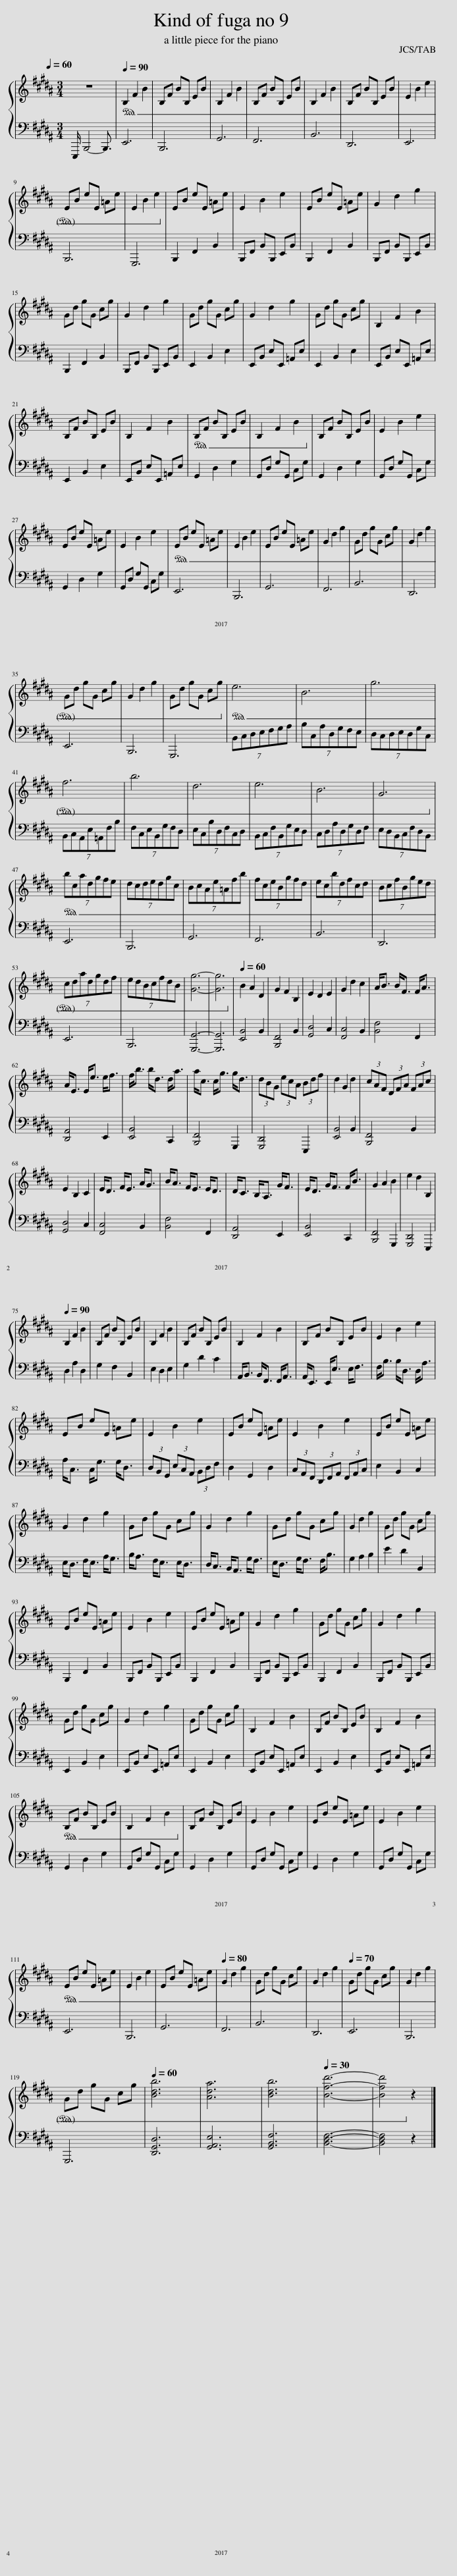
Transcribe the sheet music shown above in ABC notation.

X:1
%%score { 1 | 2 }
L:1/8
Q:1/4=60
M:3/4
I:linebreak $
K:B
V:1 treble
V:2 bass
V:1
 z6 |[Q:1/4=90]!ped! B,2 F2 B2 | B,F BB, EB | B,2 F2 B2 | B,F BB, EB | %5
 B,2 F2 B2 | B,F BB, EB | E2 B2 e2 |$ EB eE =Ae | E2 B2 e2!ped-up! | %10
 EB eE =Ae | E2 B2 e2 | EB eE =Ae | G2 d2 g2 |$ Gd gG cg | %15
 G2 d2 g2 | Gd gG cg | G2 d2 g2 | Gd gG cg | B,2 F2 B2 |$ %20
 B,F BB, EB | B,2 F2 B2 |!ped! B,F BB, EB | B,2 F2 B2!ped-up! | B,F BB, EB | %25
 E2 B2 e2 |$ EB eE =Ae | E2 B2 e2 |!ped! EB eE =Ae | E2 B2 e2 | %30
 EB eE =Ae | G2 d2 g2 | Gd gG cg | G2 d2 g2 |$ Gd gG cg | %35
 G2 d2 g2 | Gd gG cg!ped-up! |!ped! e6 | B6 | g6 |$ %40
 f6 | b6 | d6 | e6 | B6 | %45
 G6!ped-up! |$!ped! (7:6:7bcadgfe | (7:6:7dcdedgc | (7:6:7BcAe=Afb | (7:6:7fceBgfd | %50
 (7:6:7ecbdfcd | (7:6:7BcfBged |$ (7:6:7cdadgdf | (7:6:7edBcfdB | [Gg]6- | %55
 [Gg]6!ped-up! |[Q:1/4=60] B2 A2 D2 | G2 F2 B,2 | E2 D2 E2 | G2 d2 c2 | %60
 A<B B<F F<A |$ A<E E<e e<f | f<b b<d d<a | a<c c<g g<d | (3dBG (3ecA (3Bdf | %65
 d2 G2 d2 | (3cAF (3DFA (3FAc |$ E2 B,2 C2 | E<D F<E A<G | B<A F<E E<D | %70
 D<C B,<A, G<F | E<D G<F F<B | G2 A2 B2 | e2 d2 B,2 |$[Q:1/4=90] B,2 F2 B2 | %75
 B,F BB, EB | B,2 F2 B2 | B,F BB, EB | B,2 F2 B2 | B,F BB, EB | %80
 E2 B2 e2 |$ EB eE =Ae | E2 B2 e2 | EB eE =Ae | E2 B2 e2 | %85
 EB eE =Ae |$ G2 d2 g2 | Gd gG cg | G2 d2 g2 | Gd gG cg | %90
 G2 d2 g2 | Gd gG cg |$ EB eE =Ae | E2 B2 e2 | EB eE =Ae | %95
 G2 d2 g2 | Gd gG cg | G2 d2 g2 |$ Gd gG cg | G2 d2 g2 | %100
 Gd gG cg | B,2 F2 B2 | B,F BB, EB | B,2 F2 B2 |$!ped! B,F BB, EB | %105
 B,2 F2 B2!ped-up! | B,F BB, EB | E2 B2 e2 | EB eE =Ae | E2 B2 e2 |$ %110
!ped! EB eE =Ae | E2 B2 e2 | EB eE =Ae |[Q:1/4=80] G2 d2 g2 | Gd gG cg | %115
 G2 d2 g2 |[Q:1/4=70] Gd gG cg | G2 d2 g2 |$ Gd gG cg |[Q:1/4=60] [Bdb]6 | %120
 [Ada]6 | [Bdb]6 |[Q:1/4=30] [Bfd']6- | [Bfd']4!ped-up! z2 |] %124
V:2
 E,,,/ B,,,4- B,,,3/2 | E,,6 | B,,,6 | G,,6 | F,,6 | %5
 B,,6 | D,,6 | E,,6 |$ B,,,6 | G,,,6 | %10
 B,,,2 F,,2 B,,2 | B,,,F,, B,,B,,, E,,B,, | B,,,2 F,,2 B,,2 | B,,,F,, B,,B,,, E,,B,, |$ B,,,2 F,,2 B,,2 | %15
 B,,,F,, B,,B,,, E,,B,, | E,,2 B,,2 E,2 | E,,B,, E,E,, =A,,E, | E,,2 B,,2 E,2 | E,,B,, E,E,, =A,,E, |$ %20
 E,,2 B,,2 E,2 | E,,B,, E,E,, =A,,E, | G,,2 D,2 G,2 | G,,D, G,G,, C,G, | G,,2 D,2 G,2 | %25
 G,,D, G,G,, C,G, |$ G,,2 D,2 G,2 | G,,D, G,G,, C,G, | E,,6 | B,,,6 | %30
 G,,6 | F,,6 | B,,6 | D,,6 |$ E,,6 | %35
 B,,,6 | G,,,6 | (7:6:7B,,C,D,E,F,G,A, | (7:6:7B,C,A,D,G,F,E, | (7:6:7D,C,D,E,D,G,C, |$ %40
 (7:6:7B,,C,A,,E,=A,,F,B, | (7:6:7F,C,E,B,,G,F,D, | (7:6:7E,C,B,D,F,C,D, | (7:6:7B,,C,F,B,,G,E,D, | (7:6:7C,D,A,D,G,D,F, | %45
 (7:6:7E,D,B,,C,F,D,B,, |$ E,,6 | B,,,6 | G,,6 | F,,6 | %50
 B,,6 | D,,6 |$ E,,6 | B,,,6 | [G,,,G,,]6- | %55
 [G,,,G,,]6 | [E,,B,,]4 B,,2 | [B,,,F,,]4 B,,2 | [G,,D,]4 C,2 | [F,,C,]4 B,,2 | %60
 [B,,F,]4 F,,2 |$ [D,,A,,]4 E,,2 | [E,,B,,]4 C,,2 | [B,,,F,,]4 G,,,2 | [G,,,D,,]4 E,,,2 | %65
 [E,,B,,]4 B,,2 | [B,,,F,,]4 B,,2 |$ [G,,D,]4 C,2 | [F,,C,]4 B,,2 | [B,,F,]4 F,,2 | %70
 [D,,A,,]4 E,,2 | [E,,B,,]4 C,,2 | [B,,,F,,]4 G,,,2 | [G,,,D,,]4 E,,,2 |$ D,2 A,2 D,2 | %75
 G,2 F,2 B,,2 | E,2 D,2 E,2 | G,2 D2 C2 | A,,<B,, B,,<F,, F,,<A,, | A,,<E,, E,,<E, E,<F, | %80
 F,<B, B,<D, D,<A, |$ A,<C, C,<G, G,<D, | (3D,B,,G,, (3E,C,A,, (3B,,D,F, | D,2 G,,2 D,2 | (3C,A,,F,, (3D,,F,,A,, (3F,,A,,C, | %85
 E,2 B,,2 C,2 |$ E,<D, F,<E, A,<G, | B,<A, F,<E, E,<D, | D,<C, B,,<A,, G,<F, | E,<D, G,<F, F,<B, | %90
 G,2 A,2 B,2 | E2 D2 B,,2 |$ B,,,2 F,,2 B,,2 | B,,,F,, B,,B,,, E,,B,, | B,,,2 F,,2 B,,2 | %95
 B,,,F,, B,,B,,, E,,B,, | B,,,2 F,,2 B,,2 | B,,,F,, B,,B,,, E,,B,, |$ E,,2 B,,2 E,2 | E,,B,, E,E,, =A,,E, | %100
 E,,2 B,,2 E,2 | E,,B,, E,E,, =A,,E, | E,,2 B,,2 E,2 | E,,B,, E,E,, =A,,E, |$ G,,2 D,2 G,2 | %105
 G,,D, G,G,, C,G, | G,,2 D,2 G,2 | G,,D, G,G,, C,G, | G,,2 D,2 G,2 | G,,D, G,G,, C,G, |$ %110
 E,,6 | B,,,6 | G,,6 | F,,6 | B,,6 | %115
 D,,6 | E,,6 | B,,,6 |$ G,,,6 | [D,,G,,D,]6 | %120
 [G,,A,,E,]6 | [G,,B,,F,]6 | [B,,D,F,]6- | [B,,D,F,]4 z2 |] %124
